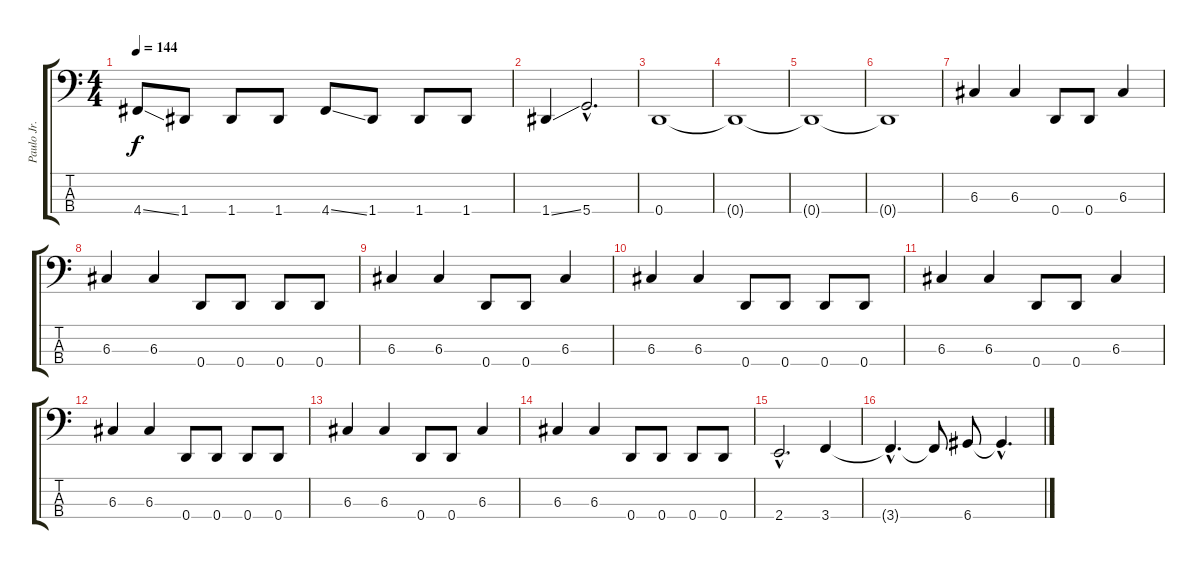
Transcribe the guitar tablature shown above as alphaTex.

\track ("Paulo Jr." "Paulo Jr.") {instrument electricbasspick}
\staff {score tabs}
\tuning (F2 C2 G1 D1) {hide}
\ts (4 4)
\tempo 144
\clef f4
\ks c
4.4{ss}.8{dy f} 1.4.8 1.4.8 1.4.8 4.4{ss}.8 1.4.8 1.4.8 1.4.8 |
1.4{ss}.4 5.4{hac}.2{d} |
0.4.1 |
0.4{t}.1 |
0.4{t}.1 |
0.4{t}.1 |
6.3.4 6.3.4 0.4.8 0.4.8 6.3.4 |
6.3.4 6.3.4 0.4.8 0.4.8 0.4.8 0.4.8 |
6.3.4 6.3.4 0.4.8 0.4.8 6.3.4 |
6.3.4 6.3.4 0.4.8 0.4.8 0.4.8 0.4.8 |
6.3.4 6.3.4 0.4.8 0.4.8 6.3.4 |
6.3.4 6.3.4 0.4.8 0.4.8 0.4.8 0.4.8 |
6.3.4 6.3.4 0.4.8 0.4.8 6.3.4 |
6.3.4 6.3.4 0.4.8 0.4.8 0.4.8 0.4.8 |
2.4{hac}.2{d} 3.4.4 |
3.4{hac t}.4{d} 3.4{t}.8 6.4.8 6.4{hac t}.4{d}
